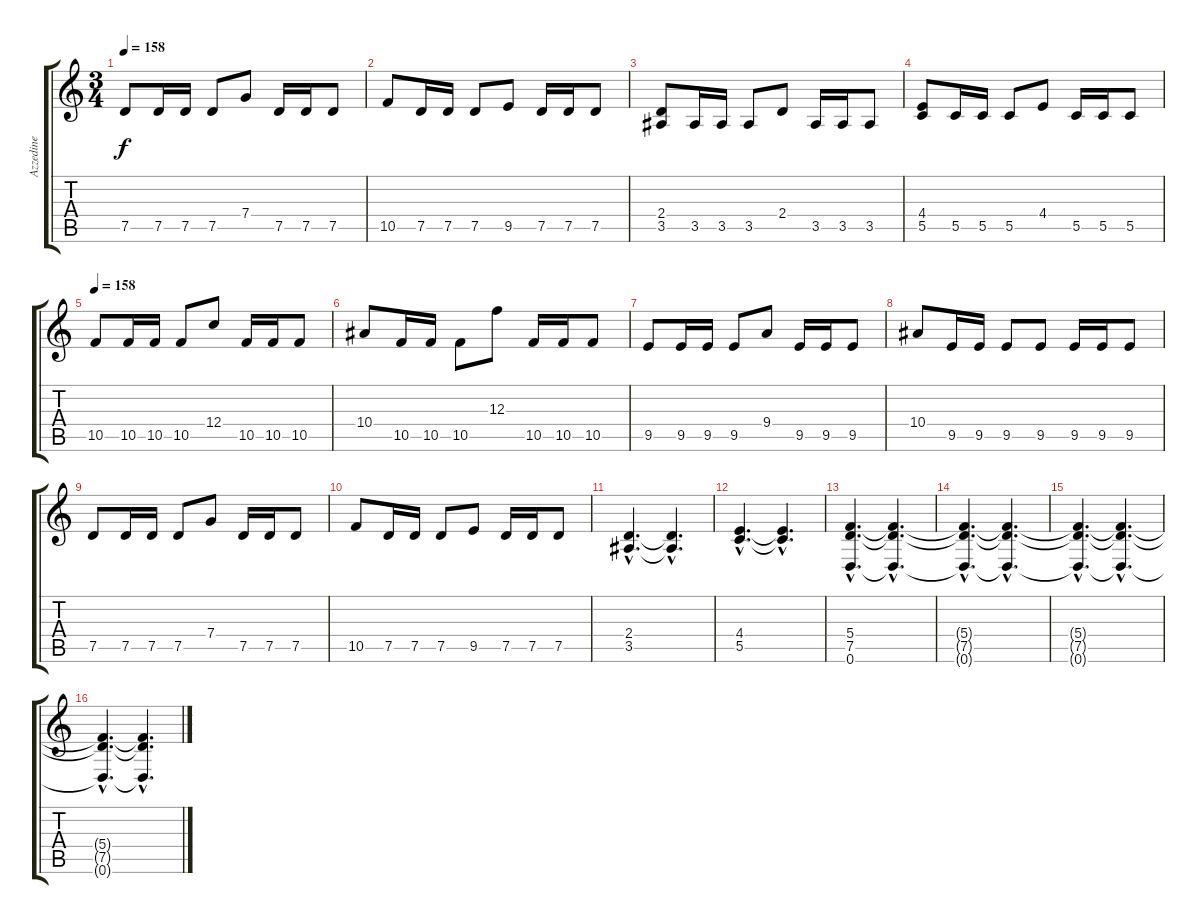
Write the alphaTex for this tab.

\track ("Azzedine" "Azzedine") {instrument distortionguitar}
\staff {score tabs}
\tuning (D4 A3 F3 C3 G2 D2) {hide}
\ts (3 4)
\tempo 158
\clef g2
\ks c
7.5.8{dy f} 7.5.16 7.5.16 7.5.8 7.4.8 7.5.16 7.5.16 7.5.8 |
10.5.8 7.5.16 7.5.16 7.5.8 9.5.8 7.5.16 7.5.16 7.5.8 |
(2.4 3.5).8 3.5.16 3.5.16 3.5.8 2.4.8 3.5.16 3.5.16 3.5.8 |
(4.4 5.5).8 5.5.16 5.5.16 5.5.8 4.4.8 5.5.16 5.5.16 5.5.8 |
\tempo 158
10.5.8 10.5.16 10.5.16 10.5.8 12.4.8 10.5.16 10.5.16 10.5.8 |
10.4.8 10.5.16 10.5.16 10.5.8 12.3.8 10.5.16 10.5.16 10.5.8 |
9.5.8 9.5.16 9.5.16 9.5.8 9.4.8 9.5.16 9.5.16 9.5.8 |
10.4.8 9.5.16 9.5.16 9.5.8 9.5.8 9.5.16 9.5.16 9.5.8 |
7.5.8 7.5.16 7.5.16 7.5.8 7.4.8 7.5.16 7.5.16 7.5.8 |
10.5.8 7.5.16 7.5.16 7.5.8 9.5.8 7.5.16 7.5.16 7.5.8 |
(2.4 3.5{hac}).4{d} (2.4{hac t} 3.5{hac t}).4{d} |
(4.4{hac} 5.5{hac}).4{d} (4.4{hac t} 5.5{hac t}).4{d} |
(5.4{hac} 7.5{hac} 0.6{hac}).4{d} (5.4{hac t} 7.5{hac t} 0.6{hac t}).4{d} |
(5.4{hac t} 7.5{hac t} 0.6{hac t}).4{d} (5.4{hac t} 7.5{hac t} 0.6{hac t}).4{d} |
(5.4{hac t} 7.5{hac t} 0.6{hac t}).4{d} (5.4{hac t} 7.5{hac t} 0.6{hac t}).4{d} |
(5.4{hac t} 7.5{hac t} 0.6{hac t}).4{d} (5.4{hac t} 7.5{hac t} 0.6{hac t}).4{d}
